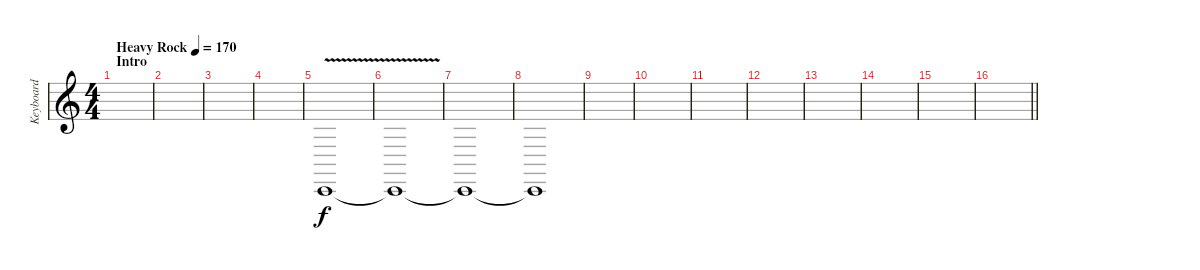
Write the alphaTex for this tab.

\track ("Keyboard" "Keyboard") {instrument synthstrings1}
\staff {score}
\tuning (D4 A3 F3 C3 G2 C2) {hide}
\ts (4 4)
\section ("" "Intro")
\tempo (170 "Heavy Rock")
\clef g2
\ks c
|
|
|
|
0.6{v}.1 |
0.6{t}.1 |
0.6{t}.1 |
0.6{t}.1 |
|
|
|
|
|
|
|
\barLineRight lightlight
